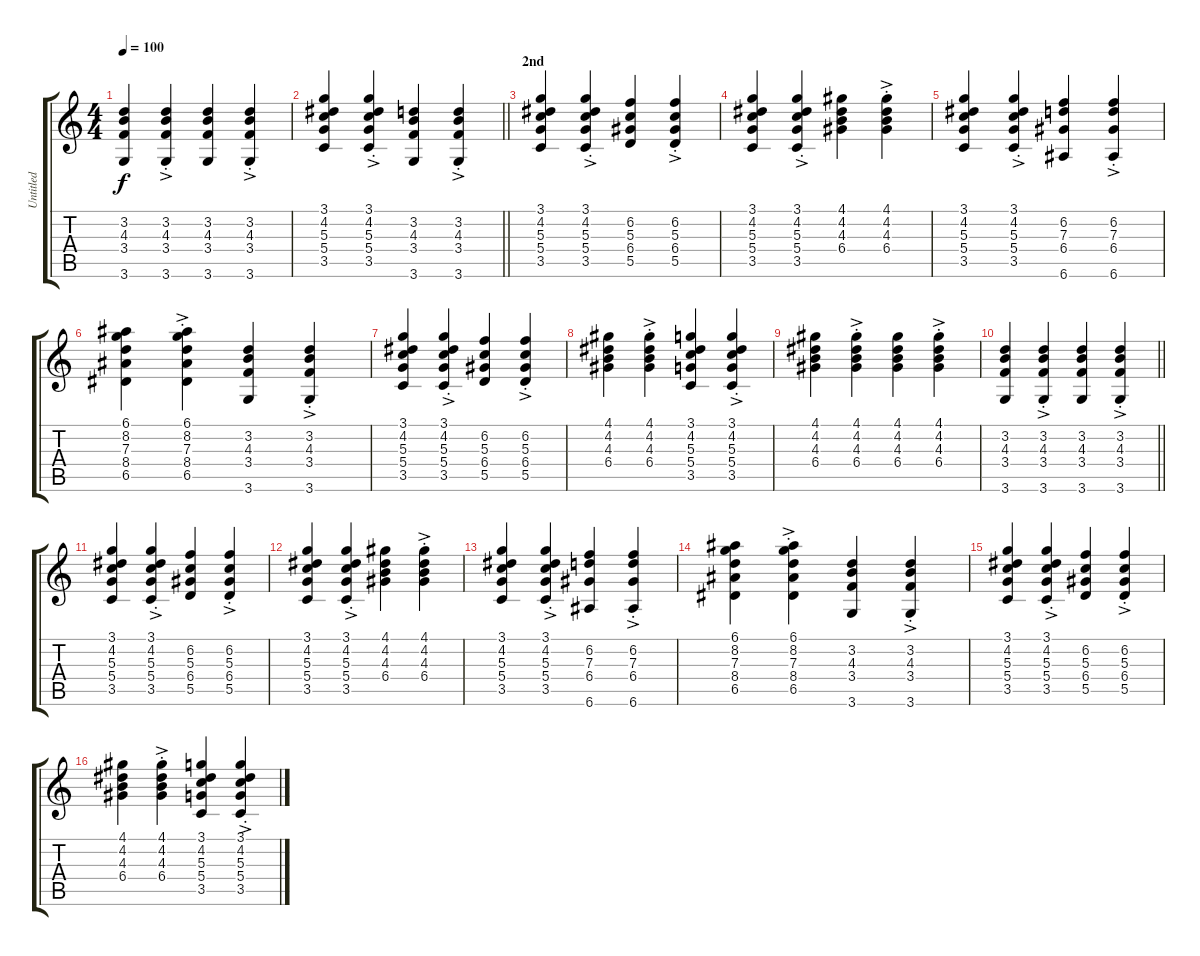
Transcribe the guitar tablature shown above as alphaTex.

\track ("Untitled" "Untitled") {instrument acousticguitarnylon}
\staff {score tabs}
\tuning (E4 B3 G3 D3 A2 E2) {hide}
\ts (4 4)
\tempo 100
\clef g2
\ks c
(3.2 4.3 3.4 3.6).4{dy f} (3.2{ac st} 4.3{ac st} 3.4{ac st} 3.6{ac st}).4 (3.2 4.3 3.4 3.6).4 (3.2{ac st} 4.3{ac st} 3.4{ac st} 3.6{ac st}).4 |
\barLineRight lightlight
(3.1 4.2 5.3 5.4 3.5).4 (3.1{ac st} 4.2{ac st} 5.3{ac st} 5.4{ac st} 3.5{ac st}).4 (3.2 4.3 3.4 3.6).4 (3.2{ac st} 4.3{ac st} 3.4{ac st} 3.6{ac st}).4 |
\section ("" "2nd")
(3.1 4.2 5.3 5.4 3.5).4 (3.1{ac st} 4.2{ac st} 5.3{ac st} 5.4{ac st} 3.5{ac st}).4 (6.2 5.3 6.4 5.5).4 (6.2{ac st} 5.3{ac st} 6.4{ac st} 5.5{ac st}).4 |
(3.1 4.2 5.3 5.4 3.5).4 (3.1{ac st} 4.2{ac st} 5.3{ac st} 5.4{ac st} 3.5{ac st}).4 (4.1 4.2 4.3 6.4).4 (4.1{ac st} 4.2{ac st} 4.3{ac st} 6.4{ac st}).4 |
(3.1 4.2 5.3 5.4 3.5).4 (3.1{ac st} 4.2{ac st} 5.3{ac st} 5.4{ac st} 3.5{ac st}).4 (6.2 7.3 6.4 6.6).4 (6.2{ac st} 7.3{ac st} 6.4{ac st} 6.6{ac st}).4 |
(6.1 8.2 7.3 8.4 6.5).4 (6.1{ac st} 8.2{ac st} 7.3{ac st} 8.4{ac st} 6.5{ac st}).4 (3.2 4.3 3.4 3.6).4 (3.2{ac st} 4.3{ac st} 3.4{ac st} 3.6{ac st}).4 |
(3.1 4.2 5.3 5.4 3.5).4 (3.1{ac st} 4.2{ac st} 5.3{ac st} 5.4{ac st} 3.5{ac st}).4 (6.2 5.3 6.4 5.5).4 (6.2{ac st} 5.3{ac st} 6.4{ac st} 5.5{ac st}).4 |
(4.1 4.2 4.3 6.4).4 (4.1{ac st} 4.2{ac st} 4.3{ac st} 6.4{ac st}).4 (3.1 4.2 5.3 5.4 3.5).4 (3.1{ac st} 4.2{ac st} 5.3{ac st} 5.4{ac st} 3.5{ac st}).4 |
(4.1 4.2 4.3 6.4).4 (4.1{ac st} 4.2{ac st} 4.3{ac st} 6.4{ac st}).4 (4.1 4.2 4.3 6.4).4 (4.1{ac st} 4.2{ac st} 4.3{ac st} 6.4{ac st}).4 |
\barLineRight lightlight
(3.2 4.3 3.4 3.6).4 (3.2{ac st} 4.3{ac st} 3.4{ac st} 3.6{ac st}).4 (3.2 4.3 3.4 3.6).4 (3.2{ac st} 4.3{ac st} 3.4{ac st} 3.6{ac st}).4 |
(3.1 4.2 5.3 5.4 3.5).4 (3.1{ac st} 4.2{ac st} 5.3{ac st} 5.4{ac st} 3.5{ac st}).4 (6.2 5.3 6.4 5.5).4 (6.2{ac st} 5.3{ac st} 6.4{ac st} 5.5{ac st}).4 |
(3.1 4.2 5.3 5.4 3.5).4 (3.1{ac st} 4.2{ac st} 5.3{ac st} 5.4{ac st} 3.5{ac st}).4 (4.1 4.2 4.3 6.4).4 (4.1{ac st} 4.2{ac st} 4.3{ac st} 6.4{ac st}).4 |
(3.1 4.2 5.3 5.4 3.5).4 (3.1{ac st} 4.2{ac st} 5.3{ac st} 5.4{ac st} 3.5{ac st}).4 (6.2 7.3 6.4 6.6).4 (6.2{ac st} 7.3{ac st} 6.4{ac st} 6.6{ac st}).4 |
(6.1 8.2 7.3 8.4 6.5).4 (6.1{ac st} 8.2{ac st} 7.3{ac st} 8.4{ac st} 6.5{ac st}).4 (3.2 4.3 3.4 3.6).4 (3.2{ac st} 4.3{ac st} 3.4{ac st} 3.6{ac st}).4 |
(3.1 4.2 5.3 5.4 3.5).4 (3.1{ac st} 4.2{ac st} 5.3{ac st} 5.4{ac st} 3.5{ac st}).4 (6.2 5.3 6.4 5.5).4 (6.2{ac st} 5.3{ac st} 6.4{ac st} 5.5{ac st}).4 |
(4.1 4.2 4.3 6.4).4 (4.1{ac st} 4.2{ac st} 4.3{ac st} 6.4{ac st}).4 (3.1 4.2 5.3 5.4 3.5).4 (3.1{ac st} 4.2{ac st} 5.3{ac st} 5.4{ac st} 3.5{ac st}).4
